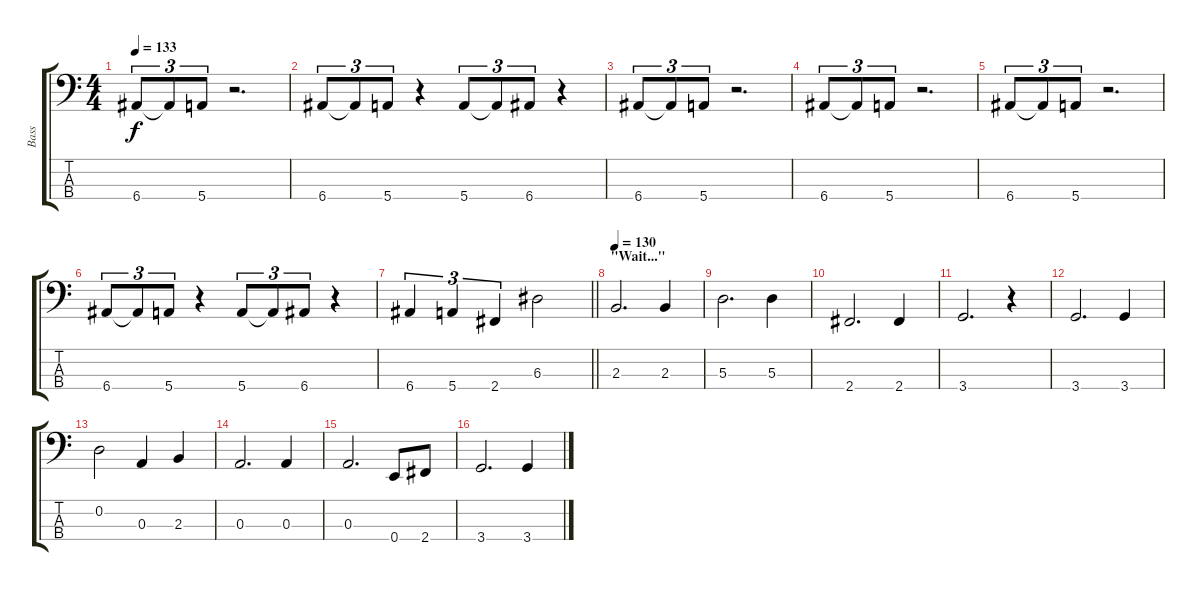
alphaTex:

\track ("Bass" "Bass") {instrument electricbassfinger}
\staff {score tabs}
\tuning (G2 D2 A1 E1) {hide}
\ts (4 4)
\tempo 133
\clef f4
\ks c
6.4.8{tu (3 2) dy f} 6.4{t}.8{tu (3 2)} 5.4.8{tu (3 2)} r.2{d} |
6.4.8{tu (3 2)} 6.4{t}.8{tu (3 2)} 5.4.8{tu (3 2)} r.4 5.4.8{tu (3 2)} 5.4{t}.8{tu (3 2)} 6.4.8{tu (3 2)} r.4 |
6.4.8{tu (3 2)} 6.4{t}.8{tu (3 2)} 5.4.8{tu (3 2)} r.2{d} |
6.4.8{tu (3 2)} 6.4{t}.8{tu (3 2)} 5.4.8{tu (3 2)} r.2{d} |
6.4.8{tu (3 2)} 6.4{t}.8{tu (3 2)} 5.4.8{tu (3 2)} r.2{d} |
6.4.8{tu (3 2)} 6.4{t}.8{tu (3 2)} 5.4.8{tu (3 2)} r.4 5.4.8{tu (3 2)} 5.4{t}.8{tu (3 2)} 6.4.8{tu (3 2)} r.4 |
\barLineRight lightlight
6.4.4{tu (3 2)} 5.4.4{tu (3 2)} 2.4.4{tu (3 2)} 6.3.2 |
\section ("" "\"Wait...\"")
\tempo 130
2.3.2{d} 2.3.4 |
5.3.2{d} 5.3.4 |
2.4.2{d} 2.4.4 |
3.4.2{d} r.4 |
3.4.2{d} 3.4.4 |
0.2.2 0.3.4 2.3.4 |
0.3.2{d} 0.3.4 |
0.3.2{d} 0.4.8 2.4.8 |
3.4.2{d} 3.4.4
